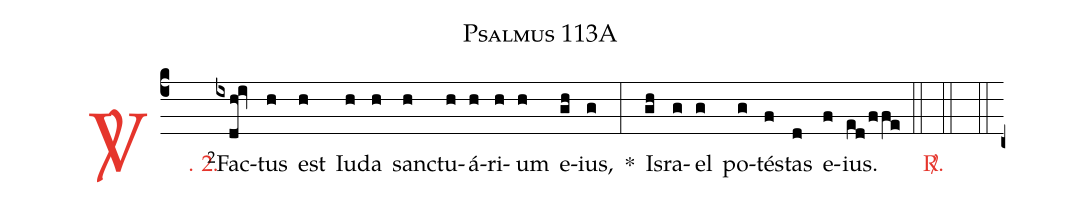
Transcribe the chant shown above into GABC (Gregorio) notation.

name: Psalmus 113A;
%%
(c4)

<c><sp>V/</sp>. 2.</c>() <v>\VSup{2}</v>Fac(ixdh!iv)tus(h) est(h) Iu(h)da(h) san(h)ctu(h)á(h)ri(h)um(h) e(gh)ius,(g) *(:) Is(gh)ra(g)el(g) po(g)tés(f)tas(d) e(f)ius.(ed/ffe)

(::)

<c><sp>R/</sp>.</c>(::)

(::)

(c+)
